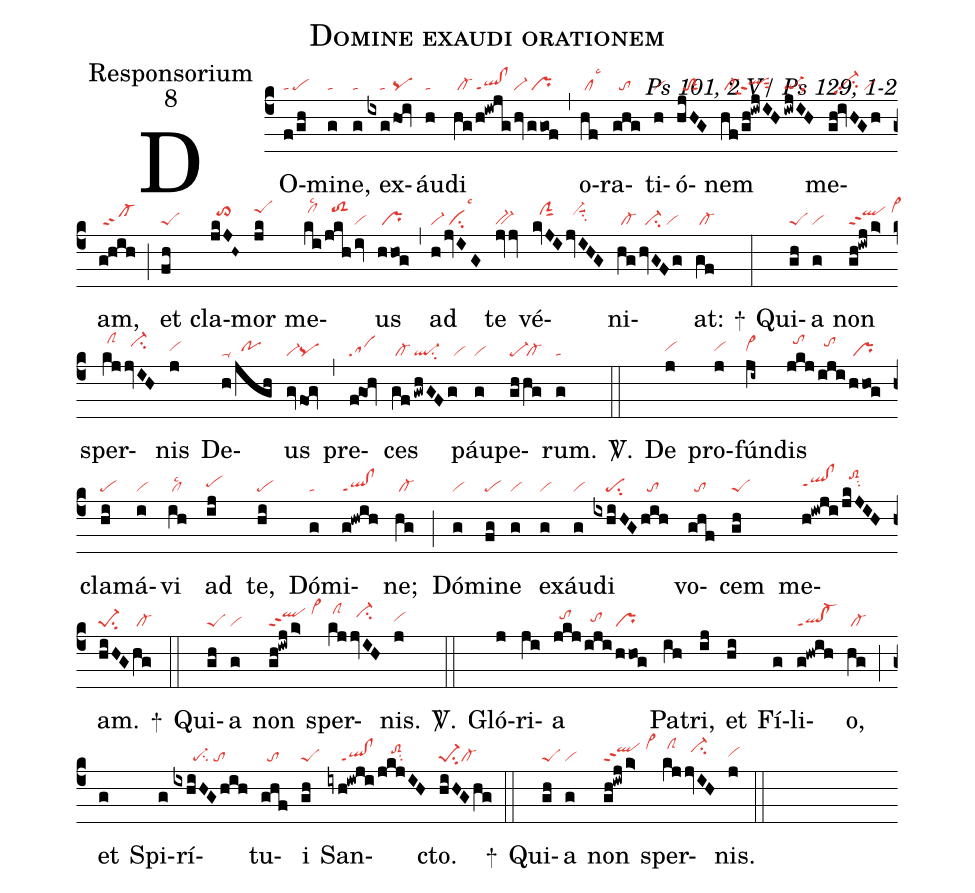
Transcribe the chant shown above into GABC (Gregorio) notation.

name:Domine exaudi orationem;
office-part:Responsorium;
mode:8;
commentary:Ps 101, 2 V/ Ps 129, 1-2;
nabc-lines:1;
%%
(c4)
DO(f/gh|ta/pe)mi(g|ta)ne,(g|ta) ex(ixg|////ta|!hoi|pq)áu(h|ta)di(hg|/cl-|/h!iwjg|ql!clppt1|/hv|vi-|/ggof|/pr) (,)
o(hf|/cllsc3)ra(ghg|//to)ti(h|vi)ó(hjHG|//toS2sut1)nem(hf|/cl-|/gh!iwjIH|``qlhhppt2sut2|/iwjIH|qi-su1sux1) me(gh!ivHGh|//vi-hhpp2su2/vi)am,(g!hih|/sf-) (;)
et(fh|peS) cla(jkJH~|//to>hj)mor(jk|peShk) me(ki|/clhklsc2|/jkh|//toS2hk|/iv|vi)us(hhog|/pr) (,)
ad(h/jvIG|vi-/cilsc3) te(jvjv|bv-) vé(kvJI|//ciGhj|jvIHG|//vi-hjsuu1su2)ni(hg|/cl-|/hvGFg|//vi-su2/vi)at:(gf|/cl-) +(:)
Qui(gh|peS)a(g|vi) non(gh!iwj/k>|qlhjppt2/vi>hk) sper(kj|/clShk|jvIH|//ci-hj)nis(j|vihh) De(h|ta-|/jgh|//pohh)us(gv|vi-|/fOg|pq) (,)
pre(f!goh|sa)ces(gf|/cl-|!gwhGFg|ql-su2/vi) páu(g|vi)pe(gh|pe-|hg|/cl-)rum.(g|ta) <sp>V/</sp>.(::)
De(j|vihh) pro(j|vihh)fún(ji~|cl~hh)dis(jkj|//tohk|/iji|//tohj|/hhog|/pr) cla(hi|pe)má(i|vi)vi(ih|/cllsc2) ad(ij|pehh) te,(hi|pe) Dó(g|ta)mi(g!hwih|ql!clppt1)ne;(hg|/cl-) (;)
Dó(g|vi)mi(fg|pe)ne(g|vi) ex(g|vi)áu(g|vi)di(ixhiHG|////pesu2|hih|//to) vo(ghf|//to)cem(gh|peS) me(h!iwji|qlhh!clhhppt1|/jkJIH|//toS2hksu2)am.(hiHG|pe-1su2|hg|/cl-) +(::)
Qui(gh|peS)a(g|vi) non(gh!iwj/k>|qlhjppt2/vi>hk) sper(kj|/clShk|jvIH|//ci-hj)nis.(j|vihh) <sp>V/</sp>.(::)
Gló(j)ri(ji)a(jkj|//tohi|/iji|//tohh|/hhog|pr) Pa(ih)tri,(ij) et(hi) Fí(g)li(g!hwih|ql!cl-ppt1)o,(hg|/cl-) (;)
et(g) Spi(g)rí(ixhiHGhih|//////pe-su2/to)tu(ghf|//to)i(gh|peS) San(iyh!iwji|////ql!clppt1|/jkjIH|////toS2hisu2)cto.(hiHGhg|pe-1su2cl-) +(::)
Qui(gh|peS)a(g|vi) non(gh!iwj/k>|qlhjppt2/vi>hk) sper(kj|/clShk|jvIH|//ci-hj)nis.(j|vihh) (::)
